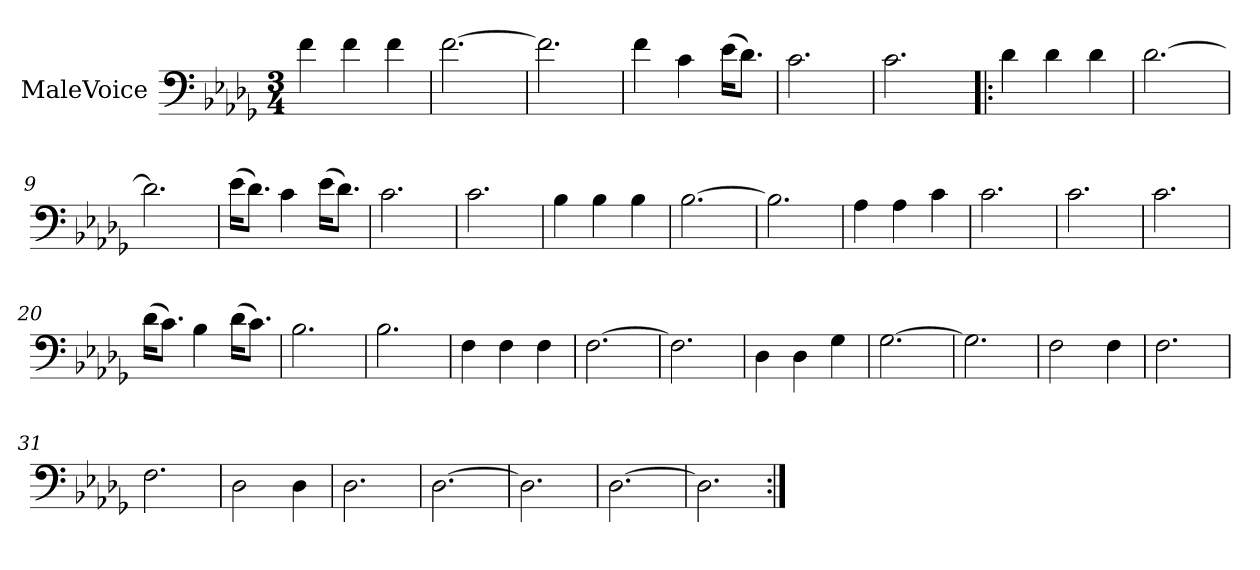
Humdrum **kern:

**kern
*part1
*staff1
*I"MaleVoice
*clefF4
*k[b-e-a-d-g-]
*M3/4
*MM168
=
4f
4f
4f
=2
[2.f
=3
2.f]
=4
4f
4c
(16e-\KL
8.d-\J)
=5
2.c
=6
2.c
=7!|:
4d-
4d-
4d-
=8
[2.d-
=9
2.d-]
=10
(16e-\KL
8.d-\J)
4c
(16e-\KL
8.d-\J)
=11
2.c
=12
2.c
=13
4B-
4B-
4B-
=14
[2.B-
=15
2.B-]
=16
4A-
4A-
4c
=17
2.c
=18
2.c
=19
2.c
=20
(16d-\KL
8.c\J)
4B-
(16d-\KL
8.c\J)
=21
2.B-
=22
2.B-
=23
4F
4F
4F
=24
[2.F
=25
2.F]
=26
4D-
4D-
4G-
=27
[2.G-
=28
2.G-]
=29
2F
4F
=30
2.F
=31
2.F
=32
2D-
4D-
=33
2.D-
=34
[2.D-
=35
2.D-]
=36
[2.D-
=37
2.D-]
=:|!
*-
